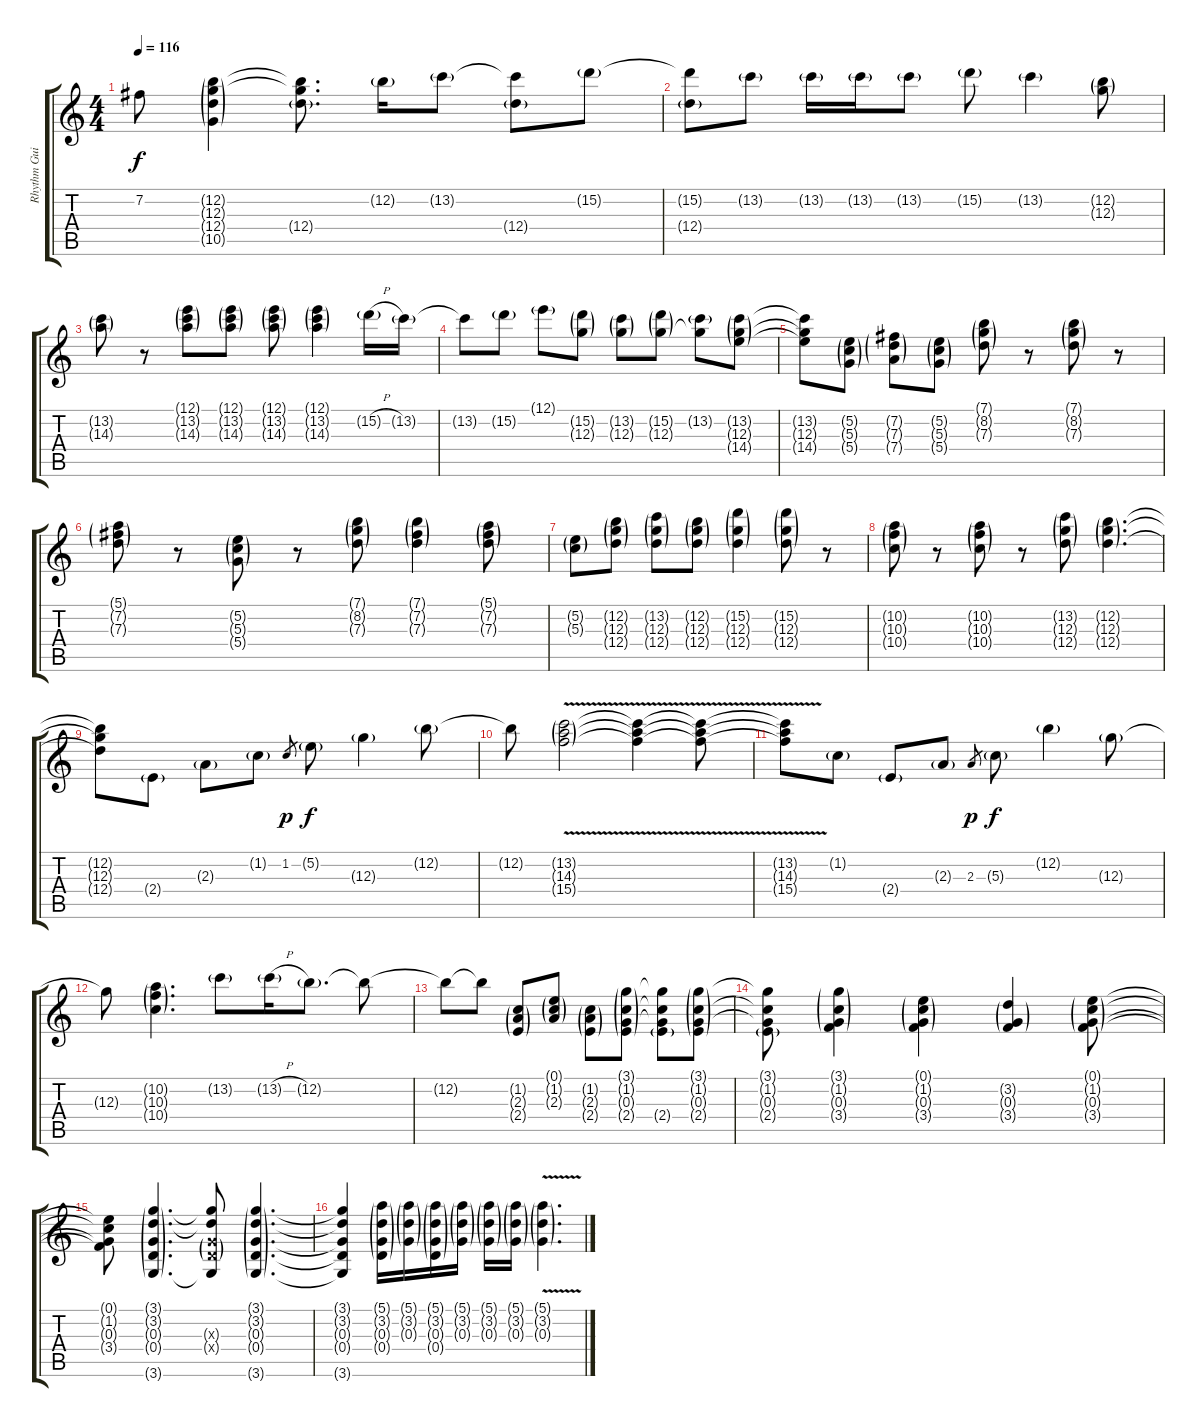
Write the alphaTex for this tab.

\track ("Rhythm Guitar 1 Echo" "Rhythm Gui") {instrument distortionguitar}
\staff {score tabs}
\tuning (E4 B3 G3 D3 A2 E2) {hide}
\ts (4 4)
\tempo 116
\clef g2
\ks c
7.2{t}.8{dy f} (12.2{g} 12.3{g} 12.4{g} 10.5{g}).4 (12.2{t} 12.3{t} 12.4{g}).8{d} 12.2{g}.16 13.2{g}.8 (13.2{t} 12.4{g}).8 15.2{g}.8 |
(15.2{t} 12.4{g}).8 13.2{g}.8 13.2{g}.16 13.2{g}.16 13.2{g}.8 15.2{g}.8 13.2{g}.4 (12.2{g} 12.3{g}).8 |
(13.2{g} 14.3{g}).8 r.8 (12.1{g} 13.2{g} 14.3{g}).8 (12.1{g} 13.2{g} 14.3{g}).8 (12.1{g} 13.2{g} 14.3{g}).8 (12.1{g} 13.2{g} 14.3{g}).4 15.2{h g}.16 13.2{g}.16 |
13.2{t}.8 15.2{g}.8 12.1{g}.8 (15.2{g} 12.3{g}).8 (13.2{g} 12.3{g}).8 (15.2{g} 12.3{g}).8 (13.2{g} 12.3{t}).8 (13.2{g} 12.3{g} 14.4{g}).8 |
(13.2{t} 12.3{t} 14.4{t}).8 (5.2{g} 5.3{g} 5.4{g}).8 (7.2{g} 7.3{g} 7.4{g}).8 (5.2{g} 5.3{g} 5.4{g}).8 (7.1{g} 8.2{g} 7.3{g}).8 r.8 (7.1{g} 8.2{g} 7.3{g}).8 r.8 |
(5.1{g} 7.2{g} 7.3{g}).8 r.8 (5.2{g} 5.3{g} 5.4{g}).8 r.8 (7.1{g} 8.2{g} 7.3{g}).8 (7.1{g} 7.2{g} 7.3{g}).4 (5.1{g} 7.2{g} 7.3{g}).8 |
(5.2{g} 5.3{g}).8 (12.2{g} 12.3{g} 12.4{g}).8 (13.2{g} 12.3{g} 12.4{g}).8 (12.2{g} 12.3{g} 12.4{g}).8 (15.2{g} 12.3{g} 12.4{g}).4 (15.2{g} 12.3{g} 12.4{g}).8 r.8 |
(10.2{g} 10.3{g} 10.4{g}).8 r.8 (10.2{g} 10.3{g} 10.4{g}).8 r.8 (13.2{g} 12.3{g} 12.4{g}).8 (12.2{g} 12.3{g} 12.4{g}).4{d} |
(12.2{t} 12.3{t} 12.4{t}).8 2.4{g}.8 2.3{g}.8 1.2{g}.8 1.2.8{gr dy p} 5.2{g}.8{dy f} 12.3{g}.4 12.2{g}.8 |
12.2{t}.8 (13.2{v g} 14.3{v g} 15.4{v g}).2 (13.2{v t} 14.3{v t} 15.4{v t}).4 (13.2{v t} 14.3{v t} 15.4{v t}).8 |
(13.2{v t} 14.3{v t} 15.4{v t}).8 1.2{g}.8 2.4{g}.8 2.3{g}.8 2.3.8{gr dy p} 5.3{g}.8{dy f} 12.2{g}.4 12.3{g}.8 |
12.3{t}.8 (10.2{g} 10.3{g} 10.4{g}).4{d} 13.2{g}.8 13.2{h g}.16 12.2{g}.8{d} 12.2{t}.8 |
12.2{t}.8 12.2{t}.8 (1.2{g} 2.3{g} 2.4{g}).8 (0.1{g} 1.2{g} 2.3{g}).8 (1.2{g} 2.3{g} 2.4{g}).8 (3.1{g} 1.2{g} 0.3{g} 2.4{g}).8 (3.1{t} 1.2{t} 0.3{t} 2.4{g}).8 (3.1{g} 1.2{g} 0.3{g} 2.4{g}).8 |
(3.1{t} 1.2{t} 0.3{t} 2.4{g}).8 (3.1{g} 1.2{g} 0.3{g} 3.4{g}).4 (0.1{g} 1.2{g} 0.3{g} 3.4{g}).4 (3.2{g} 0.3{g} 3.4{g}).4 (0.1{g} 1.2{g} 0.3{g} 3.4{g}).8 |
(0.1{t} 1.2{t} 0.3{t} 3.4{t}).8 (3.1{g} 3.2{g} 0.3{g} 0.4{g} 3.6{g}).4{d} (3.1{t} 3.2{t} 0.3{g x} 0.4{g x} 3.6{t}).8 (3.1{g} 3.2{g} 0.3{g} 0.4{g} 3.6{g}).4{d} |
(3.1{t} 3.2{t} 0.3{t} 0.4{t} 3.6{t}).4 (5.1{g} 3.2{g} 0.3{g} 0.4{g}).16 (5.1{g} 3.2{g} 0.3{g}).16 (5.1{g} 3.2{g} 0.3{g} 0.4{g}).16 (5.1{g} 3.2{g} 0.3{g}).16 (5.1{g} 3.2{g} 0.3{g}).16 (5.1{g} 3.2{g} 0.3{g}).16 (5.1{v g} 3.2{v g} 0.3{v g}).4{d}
